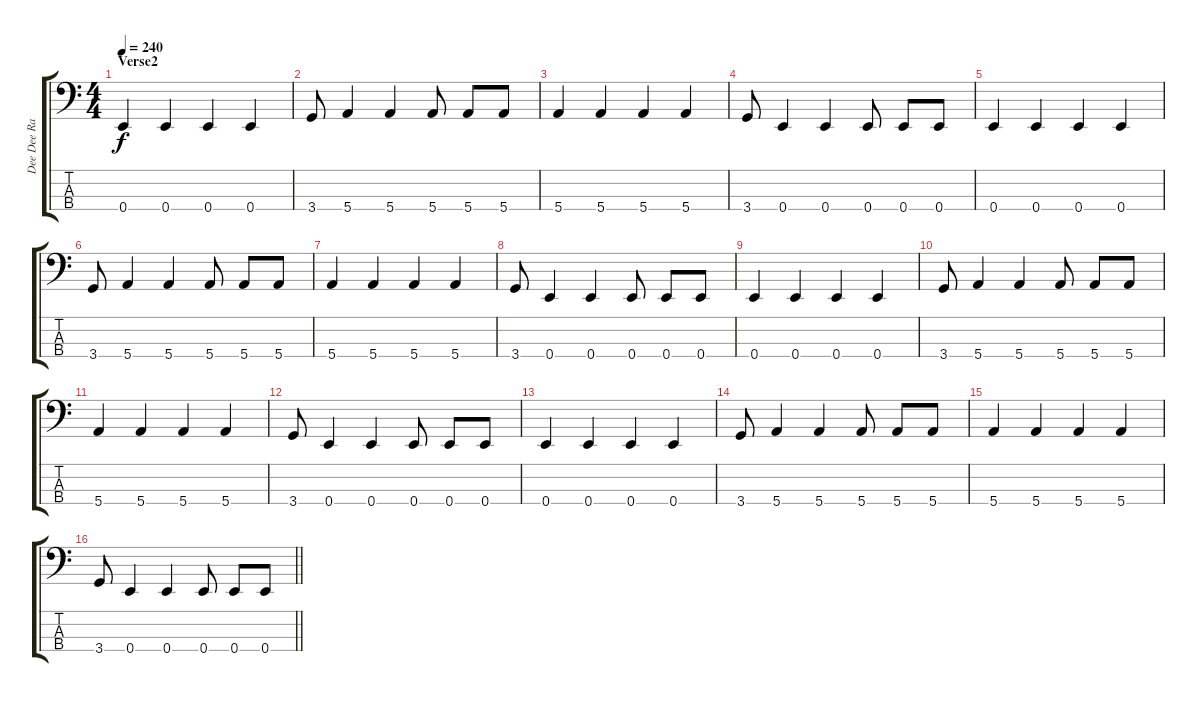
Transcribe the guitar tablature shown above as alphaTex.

\track ("Dee Dee Ramone" "Dee Dee Ra") {instrument electricbasspick}
\staff {score tabs}
\tuning (G2 D2 A1 E1) {hide}
\ts (4 4)
\section ("" "Verse2")
\tempo 240
\clef f4
\ks c
0.4.4{dy f} 0.4.4 0.4.4 0.4.4 |
3.4.8 5.4.4 5.4.4 5.4.8 5.4.8 5.4.8 |
5.4.4 5.4.4 5.4.4 5.4.4 |
3.4.8 0.4.4 0.4.4 0.4.8 0.4.8 0.4.8 |
0.4.4 0.4.4 0.4.4 0.4.4 |
3.4.8 5.4.4 5.4.4 5.4.8 5.4.8 5.4.8 |
5.4.4 5.4.4 5.4.4 5.4.4 |
3.4.8 0.4.4 0.4.4 0.4.8 0.4.8 0.4.8 |
0.4.4 0.4.4 0.4.4 0.4.4 |
3.4.8 5.4.4 5.4.4 5.4.8 5.4.8 5.4.8 |
5.4.4 5.4.4 5.4.4 5.4.4 |
3.4.8 0.4.4 0.4.4 0.4.8 0.4.8 0.4.8 |
0.4.4 0.4.4 0.4.4 0.4.4 |
3.4.8 5.4.4 5.4.4 5.4.8 5.4.8 5.4.8 |
5.4.4 5.4.4 5.4.4 5.4.4 |
\barLineRight lightlight
3.4.8 0.4.4 0.4.4 0.4.8 0.4.8 0.4.8
